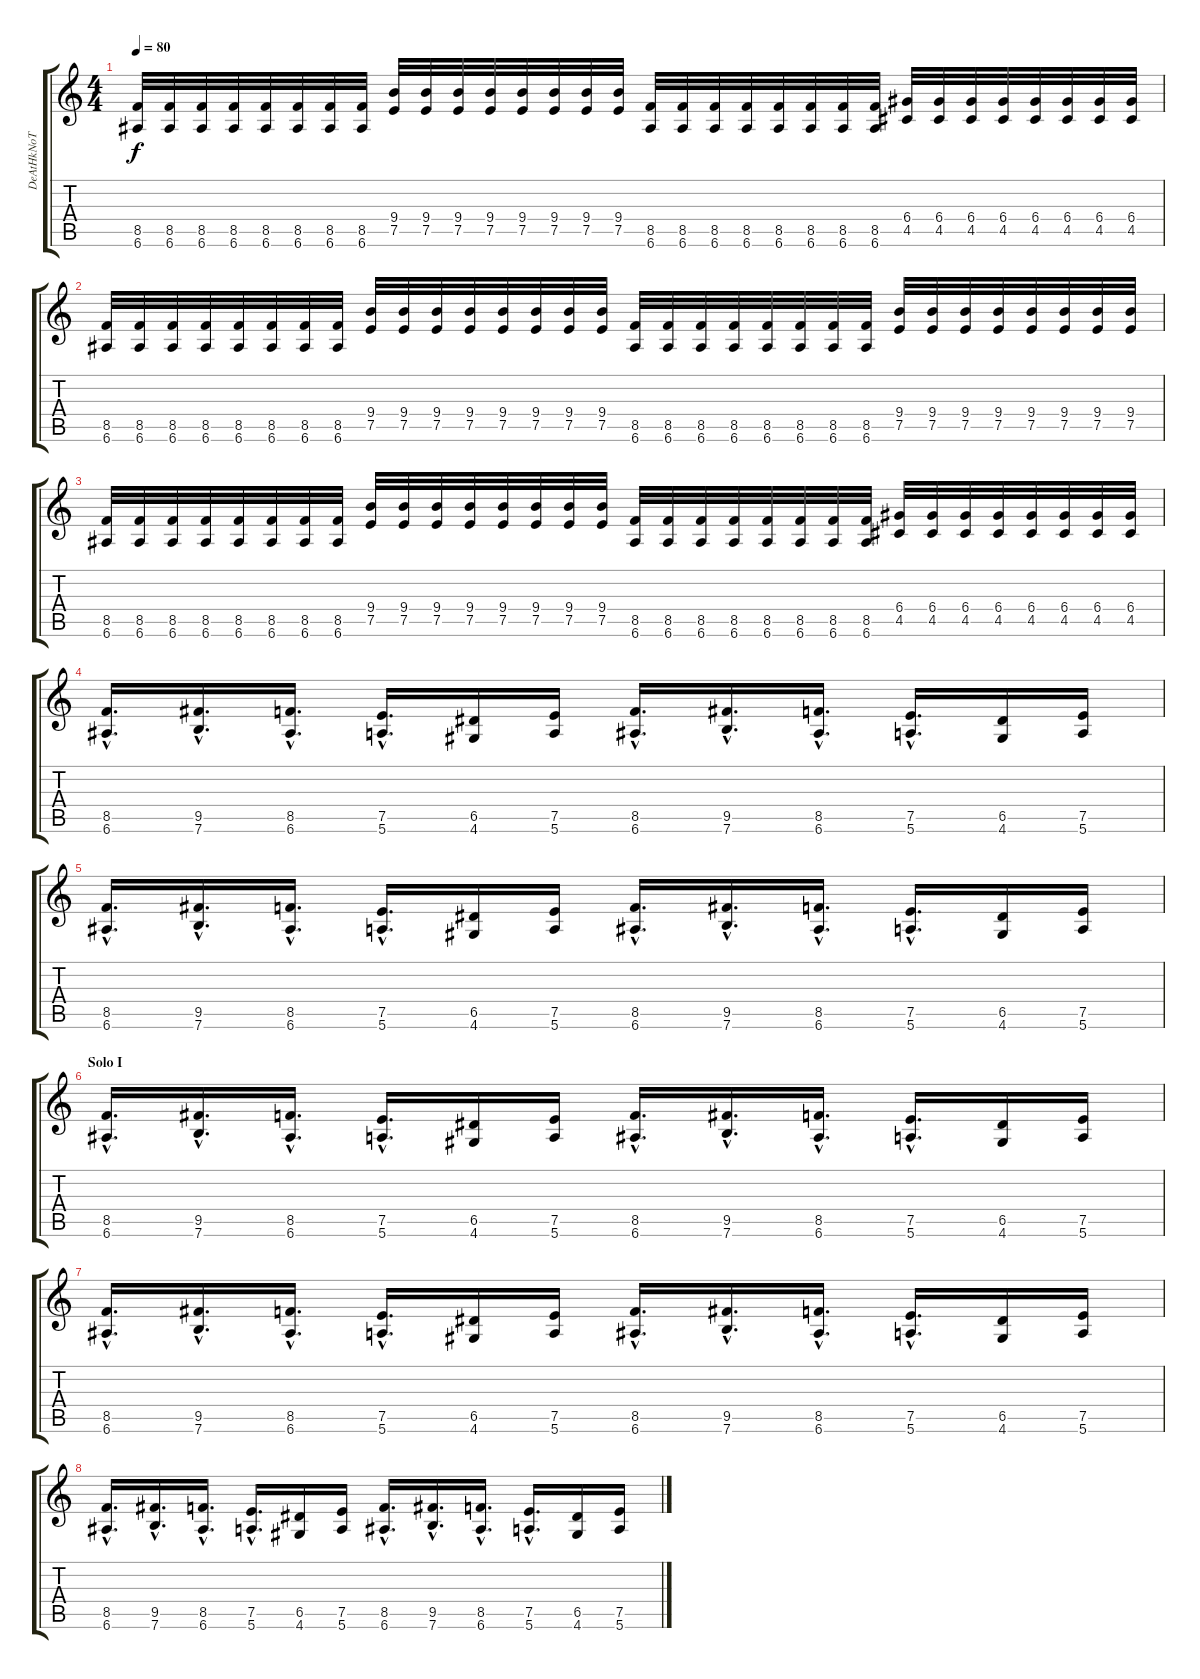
\track ("DeAtHkNoT" "DeAtHkNoT") {instrument distortionguitar}
\staff {score tabs}
\tuning (E4 B3 G3 D3 A2 E2) {hide}
\ts (4 4)
\tempo 80
\clef g2
\ks c
(8.5 6.6).32{dy f} (8.5 6.6).32 (8.5 6.6).32 (8.5 6.6).32 (8.5 6.6).32 (8.5 6.6).32 (8.5 6.6).32 (8.5 6.6).32 (9.4 7.5).32 (9.4 7.5).32 (9.4 7.5).32 (9.4 7.5).32 (9.4 7.5).32 (9.4 7.5).32 (9.4 7.5).32 (9.4 7.5).32 (8.5 6.6).32 (8.5 6.6).32 (8.5 6.6).32 (8.5 6.6).32 (8.5 6.6).32 (8.5 6.6).32 (8.5 6.6).32 (8.5 6.6).32 (6.4 4.5).32 (6.4 4.5).32 (6.4 4.5).32 (6.4 4.5).32 (6.4 4.5).32 (6.4 4.5).32 (6.4 4.5).32 (6.4 4.5).32 |
(8.5 6.6).32 (8.5 6.6).32 (8.5 6.6).32 (8.5 6.6).32 (8.5 6.6).32 (8.5 6.6).32 (8.5 6.6).32 (8.5 6.6).32 (9.4 7.5).32 (9.4 7.5).32 (9.4 7.5).32 (9.4 7.5).32 (9.4 7.5).32 (9.4 7.5).32 (9.4 7.5).32 (9.4 7.5).32 (8.5 6.6).32 (8.5 6.6).32 (8.5 6.6).32 (8.5 6.6).32 (8.5 6.6).32 (8.5 6.6).32 (8.5 6.6).32 (8.5 6.6).32 (9.4 7.5).32 (9.4 7.5).32 (9.4 7.5).32 (9.4 7.5).32 (9.4 7.5).32 (9.4 7.5).32 (9.4 7.5).32 (9.4 7.5).32 |
(8.5 6.6).32 (8.5 6.6).32 (8.5 6.6).32 (8.5 6.6).32 (8.5 6.6).32 (8.5 6.6).32 (8.5 6.6).32 (8.5 6.6).32 (9.4 7.5).32 (9.4 7.5).32 (9.4 7.5).32 (9.4 7.5).32 (9.4 7.5).32 (9.4 7.5).32 (9.4 7.5).32 (9.4 7.5).32 (8.5 6.6).32 (8.5 6.6).32 (8.5 6.6).32 (8.5 6.6).32 (8.5 6.6).32 (8.5 6.6).32 (8.5 6.6).32 (8.5 6.6).32 (6.4 4.5).32 (6.4 4.5).32 (6.4 4.5).32 (6.4 4.5).32 (6.4 4.5).32 (6.4 4.5).32 (6.4 4.5).32 (6.4 4.5).32 |
(8.5{hac} 6.6{hac}).16{d} (9.5{hac} 7.6{hac}).16{d} (8.5{hac} 6.6{hac}).16{d} (7.5{hac} 5.6{hac}).16{d} (6.5 4.6).16 (7.5 5.6).16 (8.5{hac} 6.6{hac}).16{d} (9.5{hac} 7.6{hac}).16{d} (8.5{hac} 6.6{hac}).16{d} (7.5{hac} 5.6{hac}).16{d} (6.5 4.6).16 (7.5 5.6).16 |
(8.5{hac} 6.6{hac}).16{d} (9.5{hac} 7.6{hac}).16{d} (8.5{hac} 6.6{hac}).16{d} (7.5{hac} 5.6{hac}).16{d} (6.5 4.6).16 (7.5 5.6).16 (8.5{hac} 6.6{hac}).16{d} (9.5{hac} 7.6{hac}).16{d} (8.5{hac} 6.6{hac}).16{d} (7.5{hac} 5.6{hac}).16{d} (6.5 4.6).16 (7.5 5.6).16 |
\section ("" "Solo I")
(8.5{hac} 6.6{hac}).16{d} (9.5{hac} 7.6{hac}).16{d} (8.5{hac} 6.6{hac}).16{d} (7.5{hac} 5.6{hac}).16{d} (6.5 4.6).16 (7.5 5.6).16 (8.5{hac} 6.6{hac}).16{d} (9.5{hac} 7.6{hac}).16{d} (8.5{hac} 6.6{hac}).16{d} (7.5{hac} 5.6{hac}).16{d} (6.5 4.6).16 (7.5 5.6).16 |
(8.5{hac} 6.6{hac}).16{d} (9.5{hac} 7.6{hac}).16{d} (8.5{hac} 6.6{hac}).16{d} (7.5{hac} 5.6{hac}).16{d} (6.5 4.6).16 (7.5 5.6).16 (8.5{hac} 6.6{hac}).16{d} (9.5{hac} 7.6{hac}).16{d} (8.5{hac} 6.6{hac}).16{d} (7.5{hac} 5.6{hac}).16{d} (6.5 4.6).16 (7.5 5.6).16 |
(8.5{hac} 6.6{hac}).16{d} (9.5{hac} 7.6{hac}).16{d} (8.5{hac} 6.6{hac}).16{d} (7.5{hac} 5.6{hac}).16{d} (6.5 4.6).16 (7.5 5.6).16 (8.5{hac} 6.6{hac}).16{d} (9.5{hac} 7.6{hac}).16{d} (8.5{hac} 6.6{hac}).16{d} (7.5{hac} 5.6{hac}).16{d} (6.5 4.6).16 (7.5 5.6).16
